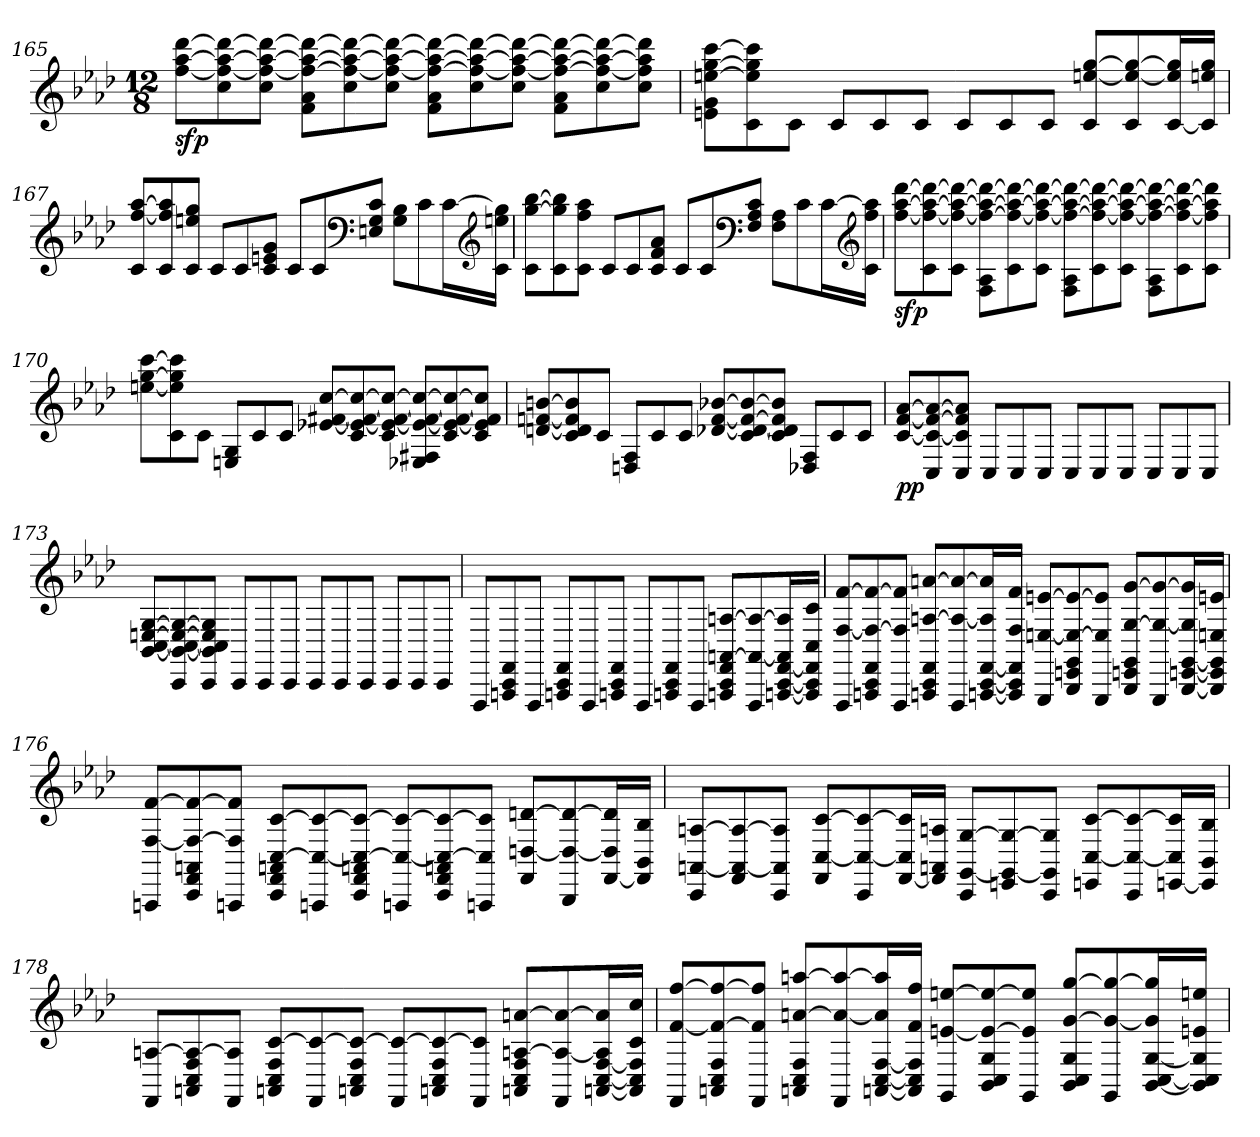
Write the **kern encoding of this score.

**kern	**dynam
*part1	*part1
*staff1	*staff1
*clefG2	*
*k[b-e-a-d-]	*
*A-:	*
*M12/8	*
=165	=165
[8ff [8aa- [8ddd-L	sfp
8cc 8ff_ 8aa-_ 8ddd-_	.
8cc 8ff_ 8aa-_ 8ddd-_J	.
8f 8a- 8ff_ 8aa-_ 8ddd-_L	.
8cc 8ff_ 8aa-_ 8ddd-_	.
8cc 8ff_ 8aa-_ 8ddd-_J	.
8f 8a- 8ff_ 8aa-_ 8ddd-_L	.
8cc 8ff_ 8aa-_ 8ddd-_	.
8cc 8ff_ 8aa-_ 8ddd-_J	.
8f 8a- 8ff_ 8aa-_ 8ddd-_L	.
8cc 8ff_ 8aa-_ 8ddd-_	.
8cc 8ff] 8aa-] 8ddd-]J	.
=166	=166
8en 8g [8een [8gg [8cccL	.
8c 8ee] 8gg] 8ccc]	.
8cJ	.
8cL	.
8c	.
8cJ	.
8cL	.
8c	.
8cJ	.
8c [8een [8ggL	.
8c 8ee_ 8gg_	.
[16c 16ee] 16gg]L	.
16c] 16een 16ggJJ	.
=167	=167
8c [8ff [8aa-L	.
8c 8ff] 8aa-]	.
8c 8een 8ggJ	.
8cL	.
8c	.
8c 8en 8gJ	.
8cL	.
8c	.
*clefF4	*
8En 8G 8cJ	.
8G 8B-L	.
8c	.
[16cL	.
*clefG2	*
16c] 16een 16ggJJ	.
=168	=168
8c [8gg [8bb-L	.
8c 8gg] 8bb-]	.
8c 8ff 8aa-J	.
8cL	.
8c	.
8c 8f 8a-J	.
8cL	.
8c	.
*clefF4	*
8F 8A- 8cJ	.
8F 8A-L	.
8c	.
[16cL	.
*clefG2	*
16c] 16ff 16aa-JJ	.
=169	=169
[8ff [8aa- [8ddd-L	sfp
8c 8ff_ 8aa-_ 8ddd-_	.
8c 8ff_ 8aa-_ 8ddd-_J	.
8F 8A- 8ff_ 8aa-_ 8ddd-_L	.
8c 8ff_ 8aa-_ 8ddd-_	.
8c 8ff_ 8aa-_ 8ddd-_J	.
8F 8A- 8ff_ 8aa-_ 8ddd-_L	.
8c 8ff_ 8aa-_ 8ddd-_	.
8c 8ff_ 8aa-_ 8ddd-_J	.
8F 8A- 8ff_ 8aa-_ 8ddd-_L	.
8c 8ff_ 8aa-_ 8ddd-_	.
8c 8ff] 8aa-] 8ddd-]J	.
=170	=170
[8een [8gg [8cccL	.
8c 8ee] 8gg] 8ccc]	.
8cJ	.
8En 8GL	.
8c	.
8cJ	.
[8e-X [8f#X [8ccL	.
8c 8e-_ 8f#_ 8cc_	.
8c 8e-_ 8f#_ 8cc_J	.
8E-X 8F#X 8e-_ 8f#_ 8cc_L	.
8c 8e-_ 8f#_ 8cc_	.
8c 8e-] 8f#] 8cc]J	.
=171	=171
[8dn [8fn [8bnL	.
8c 8d] 8f] 8b]	.
8cJ	.
8Dn 8FL	.
8c	.
8cJ	.
[8d-X [8f [8b-XL	.
8c 8d-_ 8f_ 8b-_	.
8c 8d-] 8f] 8b-]J	.
8D-X 8FL	.
8c	.
8cJ	.
=172	=172
[8c [8f [8a-L	pp
8C 8c_ 8f_ 8a-_	.
8C 8c] 8f] 8a-]J	.
8CL	.
8C	.
8CJ	.
8CL	.
8C	.
8CJ	.
8CL	.
8C	.
8CJ	.
=173	=173
[8BB- [8C [8En [8GL	.
8CC 8BB-_ 8C_ 8E_ 8G_	.
8CC 8BB-] 8C] 8E] 8G]J	.
8CCL	.
8CC	.
8CCJ	.
8CCL	.
8CC	.
8CCJ	.
8CCL	.
8CC	.
8CCJ	.
=174	=174
8FFFL	.
8AAAn 8CC 8FF	.
8FFFJ	.
8AAAn 8CC 8FFL	.
8FFF	.
8AAAn 8CC 8FFJ	.
8FFFL	.
8AAAn 8CC 8FF	.
8FFFJ	.
8AAAn 8CC 8FF [8AAn [8AnL	.
8FFF 8AA_ 8A_	.
[16AAAn [16CC [16FF 16AA] 16A]L	.
16AAA] 16CC] 16FF] 16C 16cJJ	.
=175	=175
8FFF [8F [8fL	.
8AAAn 8CC 8FF 8F_ 8f_	.
8FFF 8F] 8f]J	.
8AAAn 8CC 8FF [8An [8anL	.
8FFF 8A_ 8a_	.
[16AAAn [16CC [16FF 16A] 16a]L	.
16AAA] 16CC] 16FF] 16F 16fJJ	.
8GGG [8En [8enL	.
8BBB- 8EEn 8GG 8E_ 8e_	.
8GGG 8E] 8e]J	.
8BBB- 8EEn 8GG [8G [8gL	.
8GGG 8G_ 8g_	.
[16BBB- [16EEn [16GG 16G] 16g]L	.
16BBB-] 16EE] 16GG] 16En 16enJJ	.
=176	=176
8AAAn [8F [8fL	.
8CC 8FF 8AAn 8F_ 8f_	.
8AAAn 8F] 8f]J	.
8CC 8FF 8AAn [8C [8cL	.
8AAAn 8C_ 8c_	.
8CC 8FF 8AAn 8C_ 8c_J	.
8AAAn 8C_ 8c_L	.
8CC 8FF 8AAn 8C_ 8c_	.
8AAAn 8C] 8c]J	.
8FF [8Dn [8dnL	.
8BBB- 8D_ 8d_	.
[16FF 16D] 16d]L	.
16FF] 16BB- 16B-JJ	.
=177	=177
8CC [8AAn [8AnL	.
8FF 8AA_ 8A_	.
8CC 8AA] 8A]J	.
8FF [8C [8cL	.
8CC 8C_ 8c_	.
[16FF 16C] 16c]L	.
16FF] 16AAn 16AnJJ	.
8CC [8GG [8GL	.
8EEn 8GG_ 8G_	.
8CC 8GG] 8G]J	.
8EEn [8C [8cL	.
8CC 8C_ 8c_	.
[16EEn 16C] 16c]L	.
16EE] 16BB- 16B-JJ	.
=178	=178
8FF [8AnL	.
8AAn 8C 8F 8A_	.
8FF 8A]J	.
8AAn 8C 8F [8cL	.
8FF 8c_	.
8AAn 8C 8F 8c_J	.
8FF 8c_L	.
8AAn 8C 8F 8c_	.
8FF 8c]J	.
8AAn 8C 8F [8An [8anL	.
8FF 8A_ 8a_	.
[16AAn [16C [16F 16A] 16a]L	.
16AA] 16C] 16F] 16c 16ccJJ	.
=179	=179
8FF [8f [8ffL	.
8AAn 8C 8F 8f_ 8ff_	.
8FF 8f] 8ff]J	.
8AAn 8C 8F [8an [8aanL	.
8FF 8a_ 8aa_	.
[16AAn [16C [16F 16a] 16aa]L	.
16AA] 16C] 16F] 16f 16ffJJ	.
8GG [8en [8eenL	.
8BB- 8C 8G 8e_ 8ee_	.
8GG 8e] 8ee]J	.
8BB- 8C 8G [8g [8ggL	.
8GG 8g_ 8gg_	.
[16BB- [16C [16G 16g] 16gg]L	.
16BB-] 16C] 16G] 16en 16eenJJ	.
=	=
*-	*-
